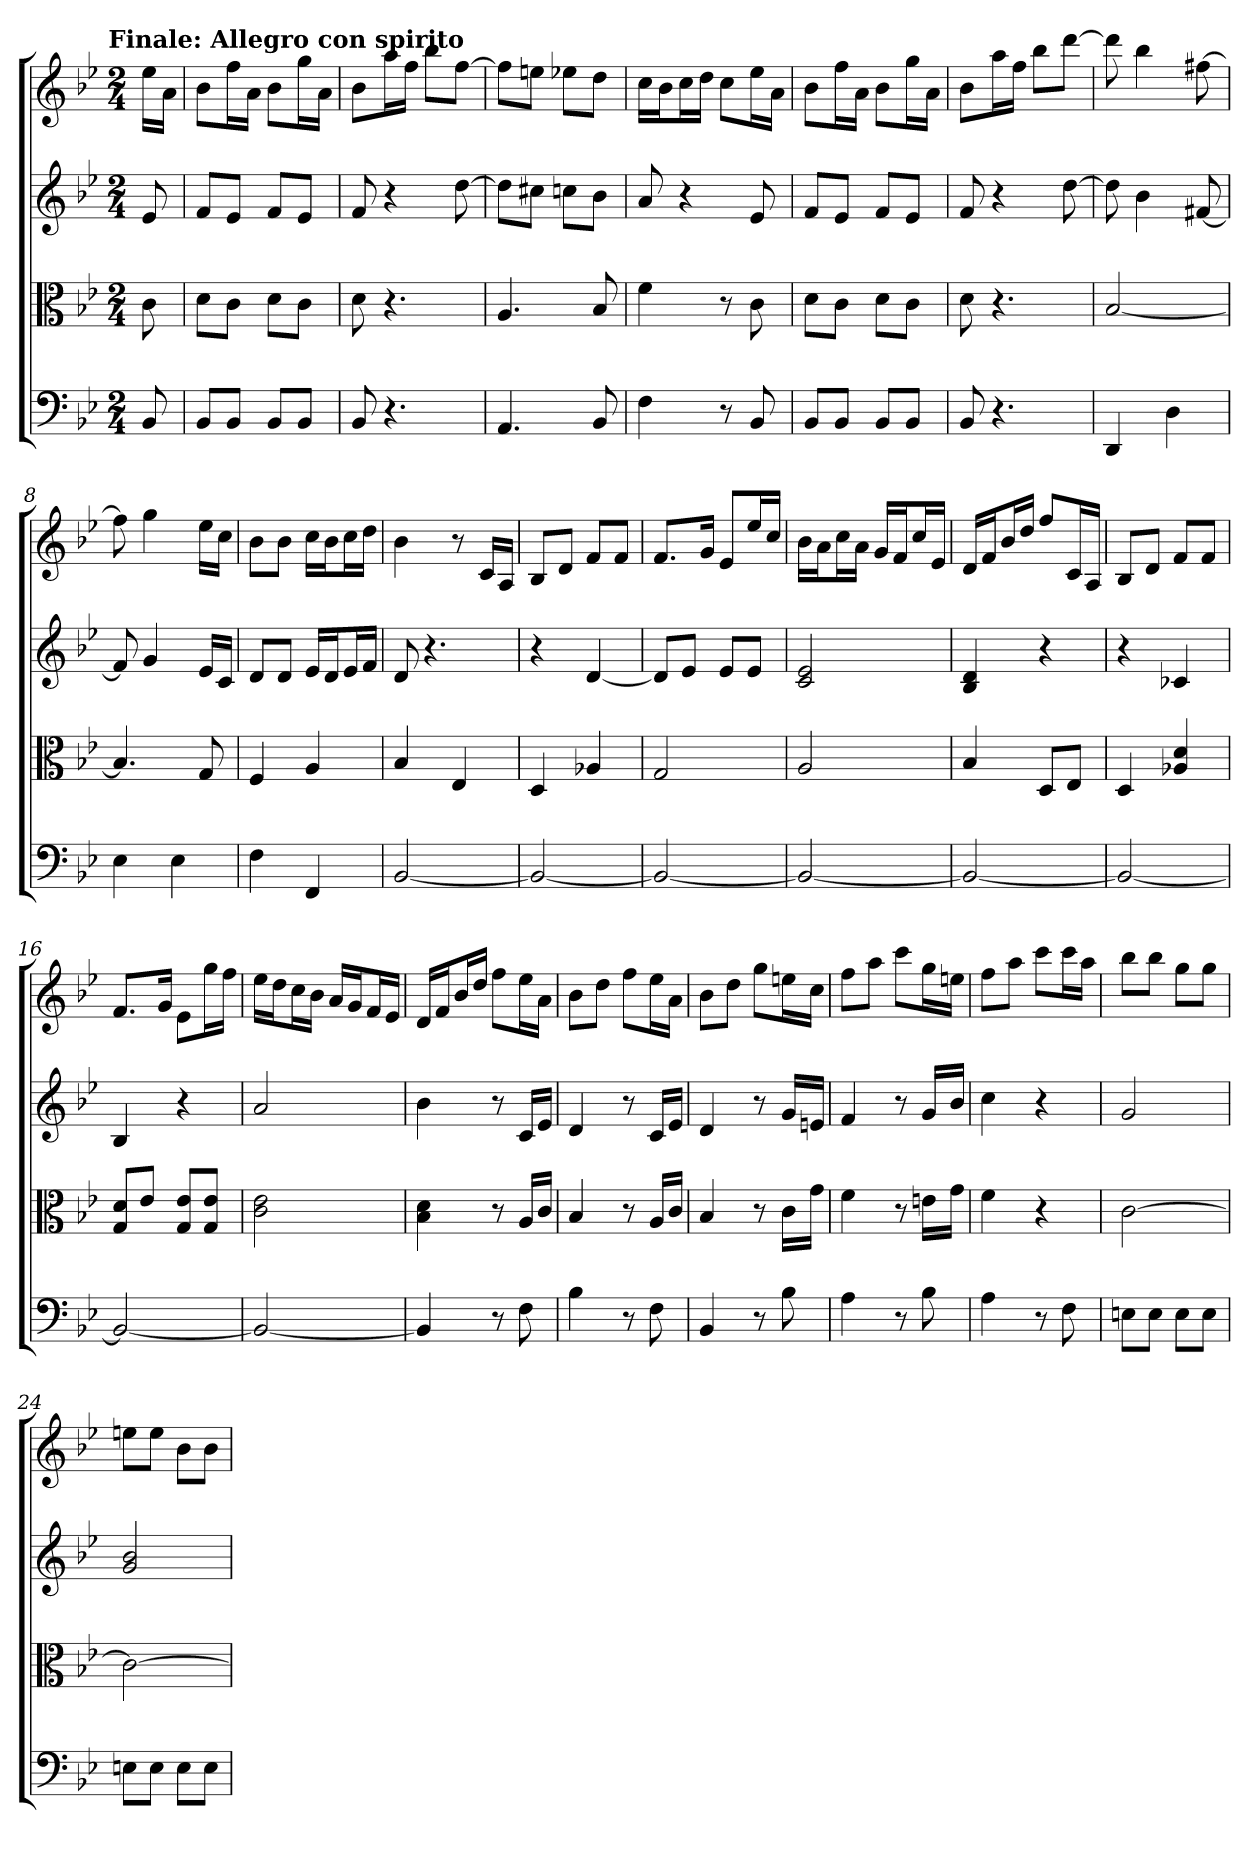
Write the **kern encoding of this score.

**kern	**kern	**kern	**kern
*part4	*part3	*part2	*part1
*staff4	*staff3	*staff2	*staff1
*clefF4	*clefC3	*	*
*k[b-e-]	*k[b-e-]	*k[b-e-]	*k[b-e-]
*B-:	*B-:	*B-:	*B-:
!!LO:TX:omd:t=Finale&colon; Allegro con spirito
*M2/4	*M2/4	*M2/4	*M2/4
*MM132	*MM132	*MM132	*MM132
=	=	=	=
8BB-	8c	8e-	16ee-LL
.	.	.	16aJJ
=1	=1	=1	=1
8BB-/L	8d\L	8fL	8b-L
8BB-/J	8c\J	8e-J	16ffL
.	.	.	16aJJ
8BB-/L	8d\L	8fL	8b-L
8BB-/J	8c\J	8e-J	16ggL
.	.	.	16aJJ
=2	=2	=2	=2
8BB-	8d	8f	8b-L
4.r	4.r	4r	16aaL
.	.	.	16ffJJ
.	.	.	8bb-L
.	.	[8dd	[8ffJ
=3	=3	=3	=3
4.AA	4.A	8ddL]	8ffL]
.	.	8cc#XJ	8eenJ
.	.	8ccnL	8ee-XL
8BB-	8B-	8b-J	8ddJ
=4	=4	=4	=4
4F	4f	8a	16ccLL
.	.	.	16b-J
.	.	4r	16ccL
.	.	.	16ddJJ
8r	8r	.	8ccL
8BB-	8c	8e-	16ee-L
.	.	.	16aJJ
=5	=5	=5	=5
8BB-/L	8d\L	8fL	8b-L
8BB-/J	8c\J	8e-J	16ffL
.	.	.	16aJJ
8BB-/L	8d\L	8fL	8b-L
8BB-/J	8c\J	8e-J	16ggL
.	.	.	16aJJ
=6	=6	=6	=6
8BB-	8d	8f	8b-L
4.r	4.r	4r	16aaL
.	.	.	16ffJJ
.	.	.	8bb-L
.	.	[8dd	[8dddJ
=7	=7	=7	=7
4DD	[2B-	8dd]	8ddd]
.	.	4b-	4bb-
4D	.	.	.
.	.	[8f#X	[8ff#X
=8	=8	=8	=8
4E-	4.B-]	8f#]	8ff#]
.	.	4g	4gg
4E-	.	.	.
.	8G	16e-LL	16ee-LL
.	.	16cJJ	16ccJJ
=9	=9	=9	=9
4F	4F	8dL	8b-L
.	.	8dJ	8b-J
4FF	4A	16e-LL	16ccLL
.	.	16dJ	16b-J
.	.	16e-L	16ccL
.	.	16fJJ	16ddJJ
=10	=10	=10	=10
[2BB-	4B-	8d	4b-
.	.	4.r	.
.	4E-	.	8r
.	.	.	16cLL
.	.	.	16AJJ
=11	=11	=11	=11
2BB-_	4D	4r	8B-L
.	.	.	8dJ
.	4A-X	[4d	8fL
.	.	.	8fJ
=12	=12	=12	=12
2BB-_	2G	8dL]	8.fL
.	.	8e-J	.
.	.	.	16gJk
.	.	8e-L	8e-L
.	.	8e-J	16ee-L
.	.	.	16ccJJ
=13	=13	=13	=13
2BB-_	2A	2c 2e-	16b-LL
.	.	.	16aJ
.	.	.	16ccL
.	.	.	16aJJ
.	.	.	16gLL
.	.	.	16fJ
.	.	.	16ccL
.	.	.	16e-JJ
=14	=14	=14	=14
2BB-_	4B-	4B- 4d	16dLL
.	.	.	16fJ
.	.	.	16b-L
.	.	.	16ddJJ
.	8D/L	4r	8ffL
.	8E-/J	.	16cL
.	.	.	16AJJ
=15	=15	=15	=15
2BB-_	4D	4r	8B-L
.	.	.	8dJ
.	4A-X 4d	4c-X	8fL
.	.	.	8fJ
=16	=16	=16	=16
2BB-_	8G/ 8d/L	4B-	8.fL
.	8e-/J	.	.
.	.	.	16gJk
.	8G/ 8e-/L	4r	8e-L
.	8G/ 8e-/J	.	16ggL
.	.	.	16ffJJ
=17	=17	=17	=17
2BB-_	2c 2e-	2a	16ee-LL
.	.	.	16ddJ
.	.	.	16ccL
.	.	.	16b-JJ
.	.	.	16aLL
.	.	.	16gJ
.	.	.	16fL
.	.	.	16e-JJ
=18	=18	=18	=18
4BB-]	4B- 4d	4b-	16dLL
.	.	.	16fJ
.	.	.	16b-L
.	.	.	16ddJJ
8r	8r	8r	8ffL
8F	16A/LL	16cLL	16ee-L
.	16c/JJ	16e-JJ	16aJJ
=19	=19	=19	=19
4B-	4B-	4d	8b-L
.	.	.	8ddJ
8r	8r	8r	8ffL
8F	16A/LL	16cLL	16ee-L
.	16c/JJ	16e-JJ	16aJJ
=20	=20	=20	=20
4BB-	4B-	4d	8b-L
.	.	.	8ddJ
8r	8r	8r	8ggL
8B-	16c\LL	16gLL	16eenL
.	16g\JJ	16enJJ	16ccJJ
=21	=21	=21	=21
4A	4f	4f	8ffL
.	.	.	8aaJ
8r	8r	8r	8cccL
8B-	16en\LL	16gLL	16ggL
.	16g\JJ	16b-JJ	16eenJJ
=22	=22	=22	=22
4A	4f	4cc	8ffL
.	.	.	8aaJ
8r	4r	4r	8cccL
8F	.	.	16cccL
.	.	.	16aaJJ
=23	=23	=23	=23
8En\L	[2c	2g	8bb-L
8E\J	.	.	8bb-J
8E\L	.	.	8ggL
8E\J	.	.	8ggJ
=24	=24	=24	=24
8En\L	2c_	2g 2b-	8eenL
8E\J	.	.	8eeJ
8E\L	.	.	8b-L
8E\J	.	.	8b-J
=	=	=	=
*-	*-	*-	*-
